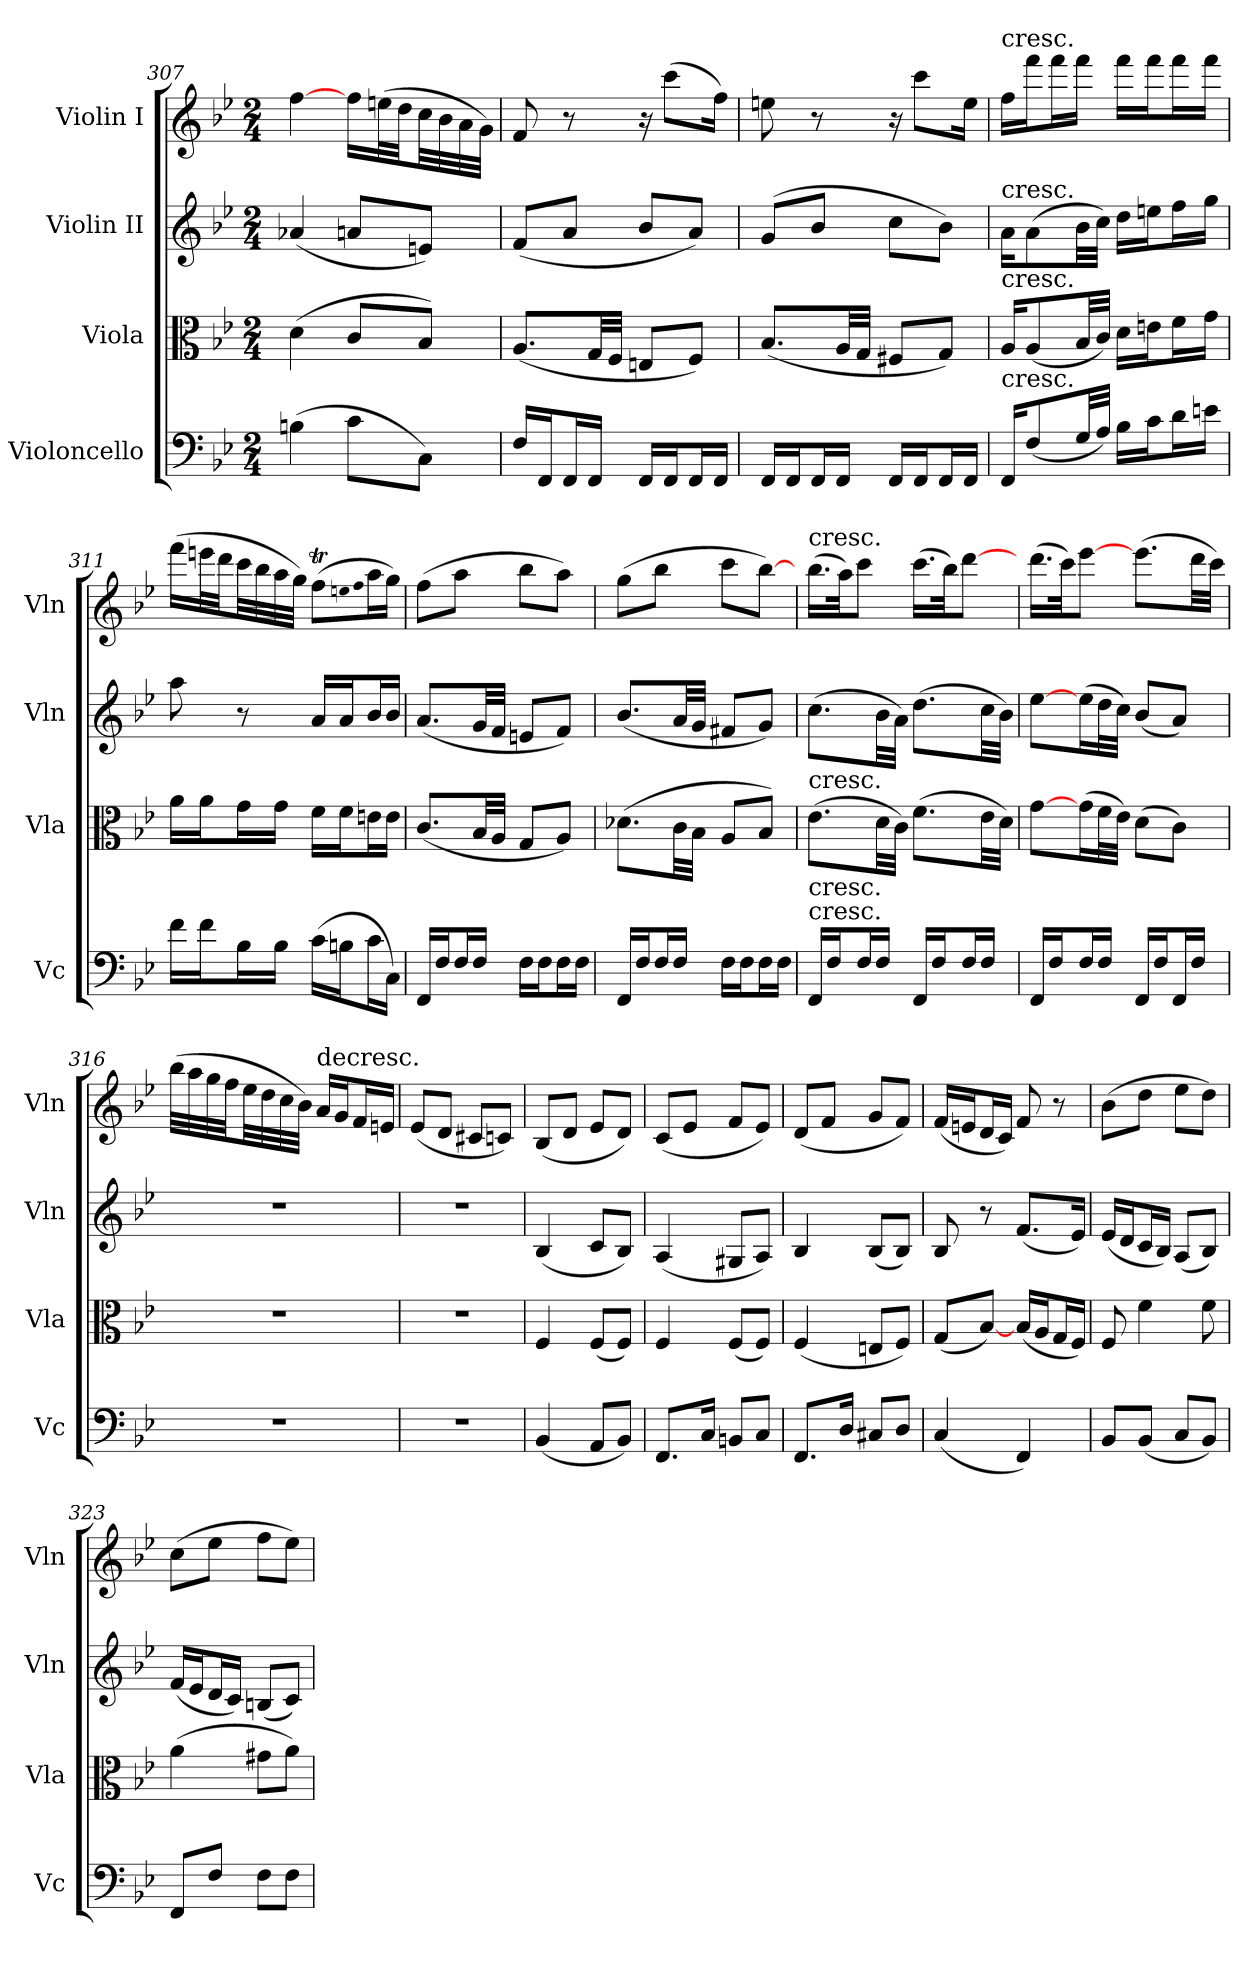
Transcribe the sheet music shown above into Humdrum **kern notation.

**kern	**kern	**kern	**kern
*part4	*part3	*part2	*part1
*staff4	*staff3	*staff2	*staff1
*I"Violoncello	*I"Viola	*I"Violin II	*I"Violin I
*I'Vc	*I'Vla	*I'Vln	*I'Vln
*clefF4	*clefC3	*clefG2	*clefG2
*k[b-e-]	*k[b-e-]	*k[b-e-]	*k[b-e-]
*B-:	*B-:	*B-:	*B-:
*M2/4	*M2/4	*M2/4	*M2/4
=307	=307	=307	=307
(4Bn	(4d	(4a-X	[4ff
8c\L	8c/L	8an/L	16ff\LL
.	.	.	(32een\L
.	.	.	32dd\JJ
8C\J)	8B-/J)	8en/J)	32cc\LL
.	.	.	32b-\
.	.	.	32a\
.	.	.	32g\JJJ)
=308	=308	=308	=308
16F/LL	(8.A/L	(8f/L	8f
16FF/J	.	.	.
16FF/L	.	8a/J	8r
16FF/JJ	32G/LL	.	.
.	32F/JJJ	.	.
16FF/LL	8En/L	8b-/L	16r
16FF/J	.	.	(8ccc\L
16FF/L	8F/J)	8a/J)	.
16FF/JJ	.	.	16ff\Jk)
=309	=309	=309	=309
16FF/LL	(8.B-/L	(8g/L	8een
16FF/J	.	.	.
16FF/L	.	8b-/J	8r
16FF/JJ	32A/LL	.	.
.	32G/JJJ	.	.
16FF/LL	8F#X/L	8cc\L	16r
16FF/J	.	.	8ccc\L
16FF/L	8G/J)	8b-\J)	.
16FF/JJ	.	.	16ee\Jk
=310	=310	=310	=310
!	!	!	!LO:TX:a:t=cresc.
!	!	!LO:TX:a:t=cresc.	!
!	!LO:TX:a:t=cresc.	!	!
!LO:TX:a:t=cresc.	!	!	!
16FF/KL	16A/KL	16a\KL	16ff\LL
(8F/	(8A/	(8a\	16fff\J
.	.	.	16fff\L
32G/LL	32B-/LL	32b-\LL	16fff\JJ
32A/JJJ)	32c/JJJ)	32cc\JJJ)	.
16B-\LL	16d\LL	16dd\LL	16fff\LL
16c\J	16en\J	16een\J	16fff\J
16d\L	16f\L	16ff\L	16fff\L
16en\JJ	16g\JJ	16gg\JJ	16fff\JJ
=311	=311	=311	=311
16f\LL	16a\LL	8aa	(16fff\LL
16f\J	16a\J	.	32eeen\L
.	.	.	32ddd\JJ
16B-\L	16g\L	8r	32ccc\LL
.	.	.	32bb-\
16B-\JJ	16g\JJ	.	32aa\
.	.	.	32gg\JJJ)
(16c\LL	16f\LL	16a/LL	(8ffT\L
16Bn\J	16f\J	16a/J	.
.	.	.	qqeen
.	.	.	qqff
16c\L	16en\L	16b-/L	16aa\L
16C\JJ)	16e\JJ	16b-/JJ	16gg\JJ)
=312	=312	=312	=312
16FF/LL	(8.c/L	(8.a/L	(8ff\L
16F/J	.	.	.
16F/L	.	.	8aa\J
16F/JJ	32B-/LL	32g/LL	.
.	32A/JJJ	32f/JJJ	.
16F\LL	8G/L	8en/L	8bb-\L
16F\J	.	.	.
16F\L	8A/J)	8f/J)	8aa\J)
16F\JJ	.	.	.
=313	=313	=313	=313
16FF/LL	(8.d-X\L	(8.b-/L	(8gg\L
16F/J	.	.	.
16F/L	.	.	8bb-\J
16F/JJ	32c\LL	32a/LL	.
.	32B-\JJJ	32g/JJJ	.
16F\LL	8A/L	8f#X/L	8ccc\L
16F\J	.	.	.
16F\L	8B-/J)	8g/J)	[8bb-\J)
16F\JJ	.	.	.
=314	=314	=314	=314
!	!	!	!LO:TX:a:t=cresc.
!	!LO:TX:a:t=cresc.	!	!
!LO:TX:a:t=cresc.	!	!	!
!LO:TX:a:t=cresc.	!	!	!
16FF/LL	(8.e-\L	(8.cc\L	(16.bb-\LL
16F/J	.	.	.
.	.	.	32aa\Jk)
16F/L	.	.	8ccc\J
16F/JJ	32d\LL	32b-\LL	.
.	32c\JJJ)	32a\JJJ)	.
16FF/LL	(8.f\L	(8.dd\L	(16.ccc\LL
16F/J	.	.	.
.	.	.	32bb-\Jk)
16F/L	.	.	[8ddd\J
16F/JJ	32e-\LL	32cc\LL	.
.	32d\JJJ)	32b-\JJJ)	.
=315	=315	=315	=315
16FF/LL	[8g\L	[8ee-\L	(16.ddd\LL
16F/J	.	.	.
.	.	.	32ccc\Jk)
16F/L	(16g\L	(16ee-\L	[8eee-\J
16F/JJ	32f\L	32dd\L	.
.	32e-\JJJ)	32cc\JJJ)	.
16FF/LL	(8d\L	(8b-/L	(8.eee-\L
16F/J	.	.	.
16FF/L	8c\J)	8a/J)	.
16F/JJ	.	.	32ddd\LL
.	.	.	32ccc\JJJ)
=316	=316	=316	=316
2r	2r	2r	(32bb-\LLL
.	.	.	32aa\
.	.	.	32gg\
.	.	.	32ff\JJ
.	.	.	32ee-\LL
.	.	.	32dd\
.	.	.	32cc\
.	.	.	32b-\JJJ)
!	!	!	!LO:TX:a:t=decresc.
.	.	.	16a/LL
.	.	.	16g/J
.	.	.	16f/L
.	.	.	16en/JJ
=317	=317	=317	=317
2r	2r	2r	(8e-/L
.	.	.	8d/J
.	.	.	8c#X/L
.	.	.	8cn/J)
=318	=318	=318	=318
(4BB-	4F	(4B-	(8B-/L
.	.	.	8d/J
8AA/L	(8F/L	8c/L	8e-/L
8BB-/J)	8F/J)	8B-/J)	8d/J)
=319	=319	=319	=319
8.FF/L	4F	(4A	(8c/L
.	.	.	8e-/J
16C/Jk	.	.	.
8BBn/L	(8F/L	8G#X/L	8f/L
8C/J	8F/J)	8A/J)	8e-/J)
=320	=320	=320	=320
8.FF/L	(4F	4B-	(8d/L
.	.	.	8f/J
16D/Jk	.	.	.
8C#X/L	8En/L	(8B-/L	8g/L
8D/J	8F/J)	8B-/J)	8f/J)
=321	=321	=321	=321
(4C	(8G/L	8B-	(16f/LL
.	.	.	16en/J
.	[8B-/J)	8r	16d/L
.	.	.	16c/JJ)
4FF)	(16B-/LL	(8.f/L	8f
.	16A/J	.	.
.	16G/L	.	8r
.	16F/JJ)	16e-/Jk)	.
=322	=322	=322	=322
8BB-/L	8F	(16e-/LL	(8b-\L
.	.	16d/J	.
(8BB-/J	4f	16c/L	8dd\J
.	.	16B-/JJ)	.
8C/L	.	(8A/L	8ee-\L
8BB-/J)	8f	8B-/J)	8dd\J)
=323	=323	=323	=323
8FF/L	(4a	(16f/LL	(8cc\L
.	.	16e-/J	.
8F/J	.	16d/L	8ee-\J
.	.	16c/JJ)	.
8F\L	8g#X\L	(8Bn/L	8ff\L
8F\J	8a\J)	8c/J)	8ee-\J)
=	=	=	=
*-	*-	*-	*-
